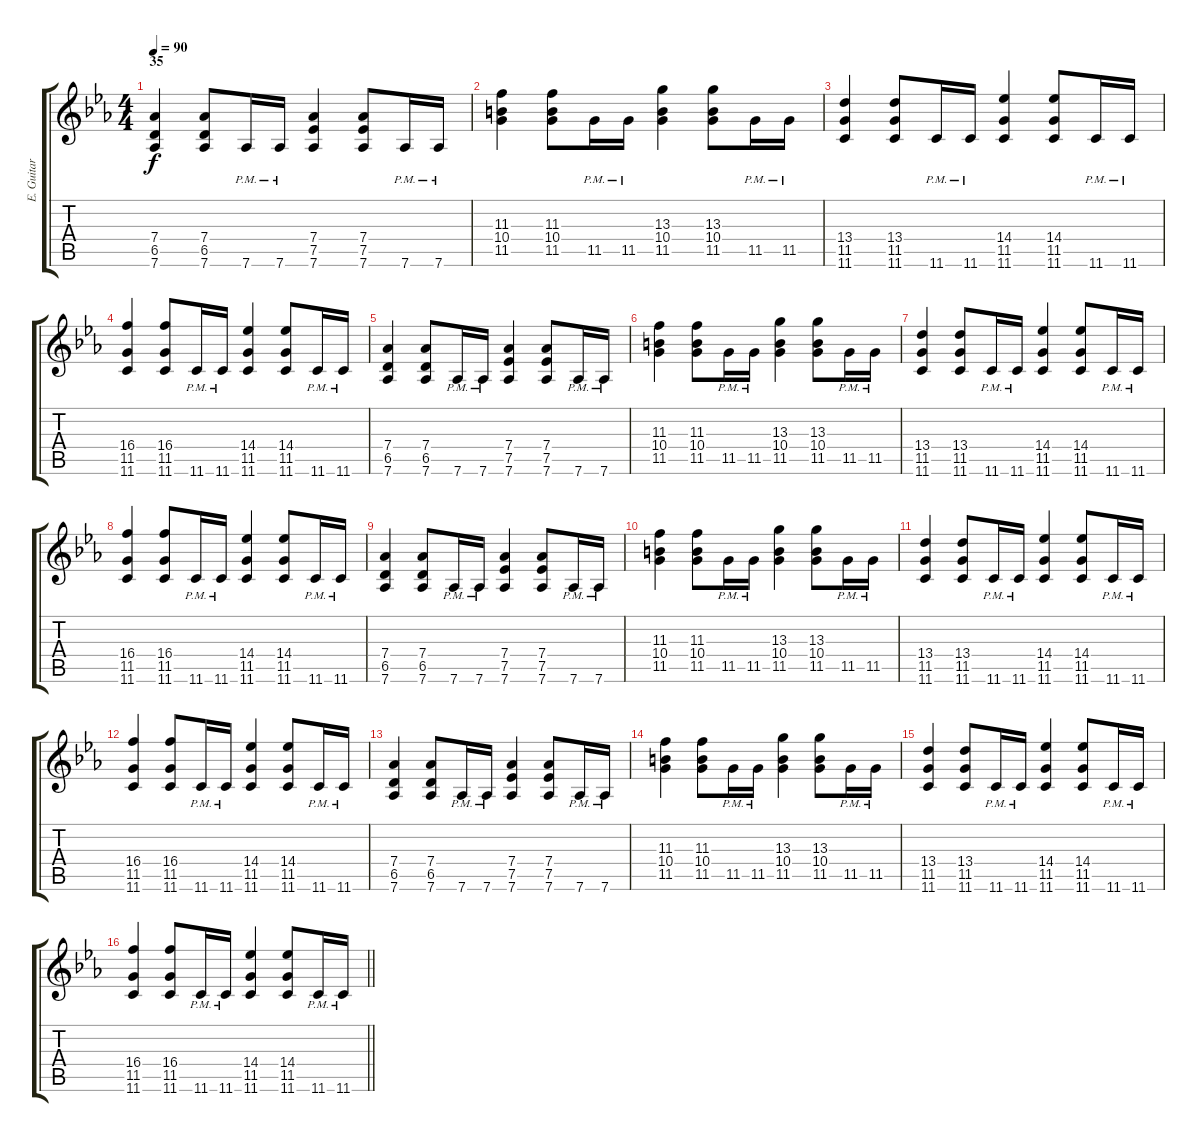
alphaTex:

\track ("E. Guitar II" "E. Guitar ") {instrument overdrivenguitar}
\staff {score tabs}
\tuning (Eb4 Bb3 Gb3 Db3 Ab2 Db2) {hide}
\ts (4 4)
\section ("" "35")
\tempo 90
\clef g2
\ks eb
(7.4 6.5 7.6).4{dy f} (7.4 6.5 7.6).8 7.6{pm}.16 7.6{pm}.16 (7.4 7.5 7.6).4 (7.4 7.5 7.6).8 7.6{pm}.16 7.6{pm}.16 |
(11.3 10.4 11.5).4 (11.3 10.4 11.5).8 11.5{pm}.16 11.5{pm}.16 (13.3 10.4 11.5).4 (13.3 10.4 11.5).8 11.5{pm}.16 11.5{pm}.16 |
(13.4 11.5 11.6).4 (13.4 11.5 11.6).8 11.6{pm}.16 11.6{pm}.16 (14.4 11.5 11.6).4 (14.4 11.5 11.6).8 11.6{pm}.16 11.6{pm}.16 |
(16.4 11.5 11.6).4 (16.4 11.5 11.6).8 11.6{pm}.16 11.6{pm}.16 (14.4 11.5 11.6).4 (14.4 11.5 11.6).8 11.6{pm}.16 11.6{pm}.16 |
(7.4 6.5 7.6).4 (7.4 6.5 7.6).8 7.6{pm}.16 7.6{pm}.16 (7.4 7.5 7.6).4 (7.4 7.5 7.6).8 7.6{pm}.16 7.6{pm}.16 |
(11.3 10.4 11.5).4 (11.3 10.4 11.5).8 11.5{pm}.16 11.5{pm}.16 (13.3 10.4 11.5).4 (13.3 10.4 11.5).8 11.5{pm}.16 11.5{pm}.16 |
(13.4 11.5 11.6).4 (13.4 11.5 11.6).8 11.6{pm}.16 11.6{pm}.16 (14.4 11.5 11.6).4 (14.4 11.5 11.6).8 11.6{pm}.16 11.6{pm}.16 |
(16.4 11.5 11.6).4 (16.4 11.5 11.6).8 11.6{pm}.16 11.6{pm}.16 (14.4 11.5 11.6).4 (14.4 11.5 11.6).8 11.6{pm}.16 11.6{pm}.16 |
(7.4 6.5 7.6).4 (7.4 6.5 7.6).8 7.6{pm}.16 7.6{pm}.16 (7.4 7.5 7.6).4 (7.4 7.5 7.6).8 7.6{pm}.16 7.6{pm}.16 |
(11.3 10.4 11.5).4 (11.3 10.4 11.5).8 11.5{pm}.16 11.5{pm}.16 (13.3 10.4 11.5).4 (13.3 10.4 11.5).8 11.5{pm}.16 11.5{pm}.16 |
(13.4 11.5 11.6).4 (13.4 11.5 11.6).8 11.6{pm}.16 11.6{pm}.16 (14.4 11.5 11.6).4 (14.4 11.5 11.6).8 11.6{pm}.16 11.6{pm}.16 |
(16.4 11.5 11.6).4 (16.4 11.5 11.6).8 11.6{pm}.16 11.6{pm}.16 (14.4 11.5 11.6).4 (14.4 11.5 11.6).8 11.6{pm}.16 11.6{pm}.16 |
(7.4 6.5 7.6).4 (7.4 6.5 7.6).8 7.6{pm}.16 7.6{pm}.16 (7.4 7.5 7.6).4 (7.4 7.5 7.6).8 7.6{pm}.16 7.6{pm}.16 |
(11.3 10.4 11.5).4 (11.3 10.4 11.5).8 11.5{pm}.16 11.5{pm}.16 (13.3 10.4 11.5).4 (13.3 10.4 11.5).8 11.5{pm}.16 11.5{pm}.16 |
(13.4 11.5 11.6).4 (13.4 11.5 11.6).8 11.6{pm}.16 11.6{pm}.16 (14.4 11.5 11.6).4 (14.4 11.5 11.6).8 11.6{pm}.16 11.6{pm}.16 |
\barLineRight lightlight
(16.4 11.5 11.6).4 (16.4 11.5 11.6).8 11.6{pm}.16 11.6{pm}.16 (14.4 11.5 11.6).4 (14.4 11.5 11.6).8 11.6{pm}.16 11.6{pm}.16
